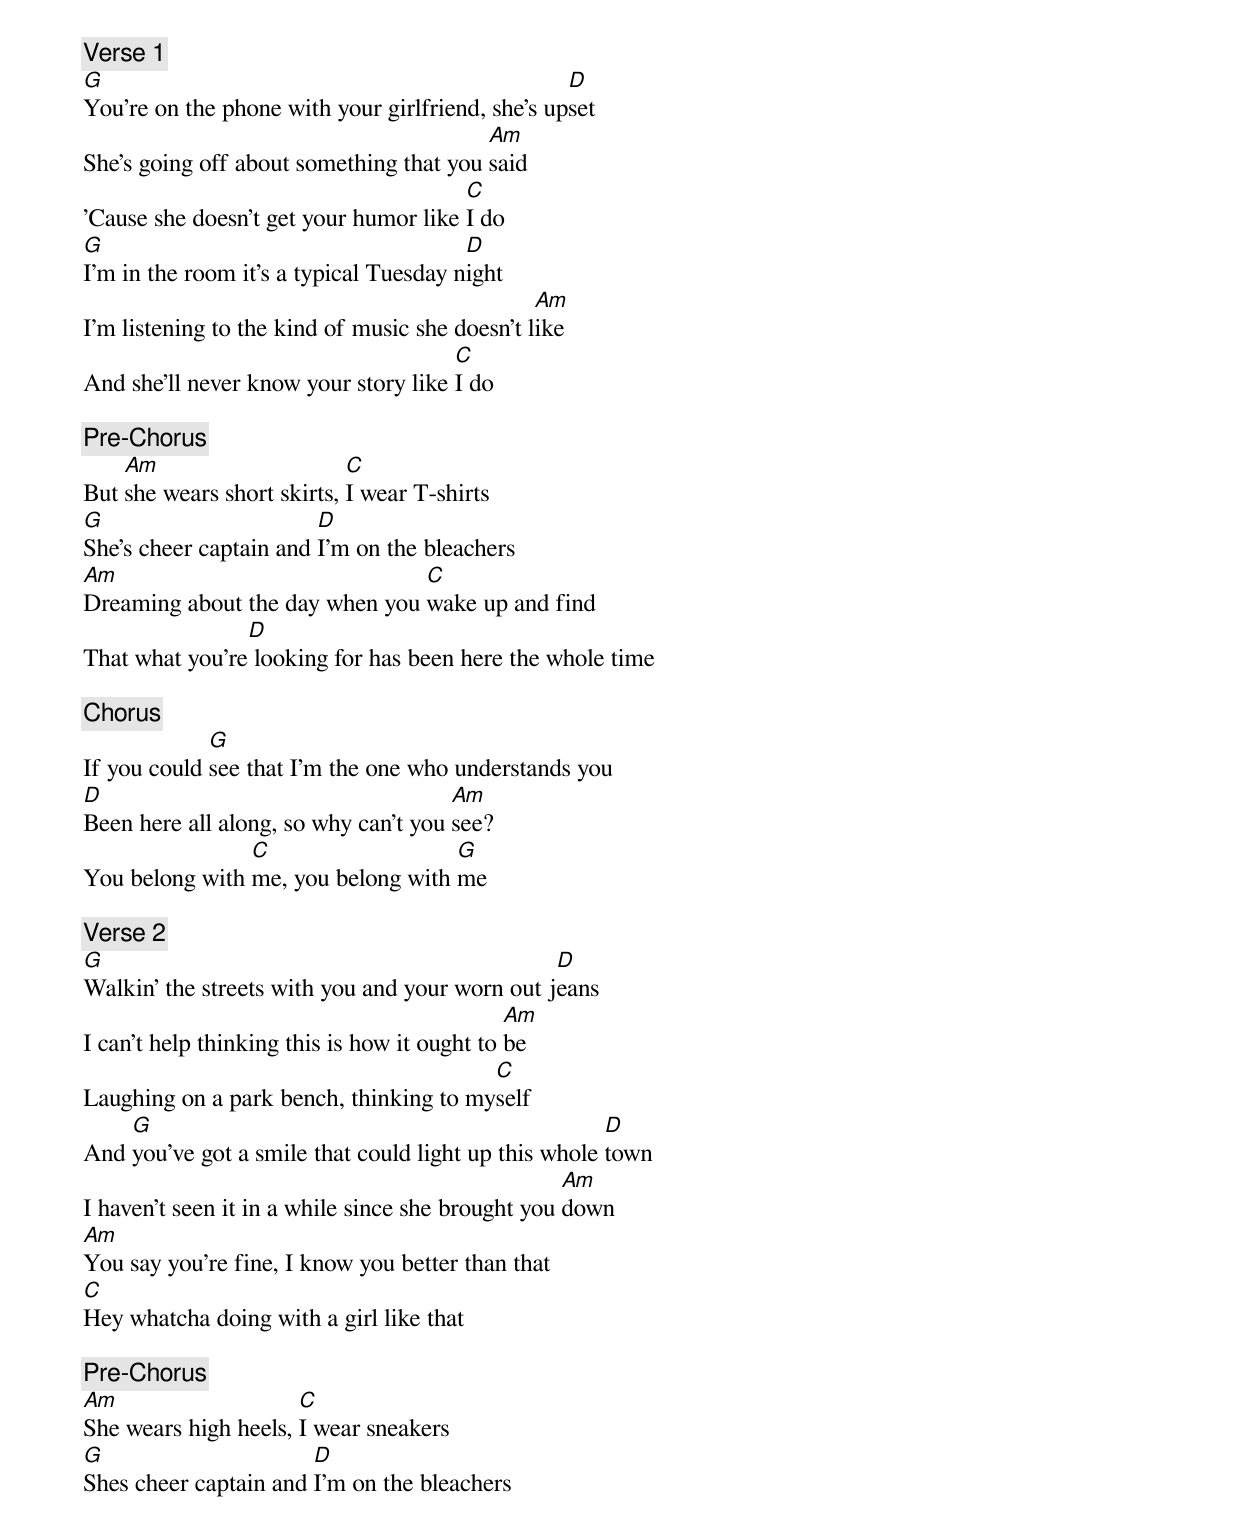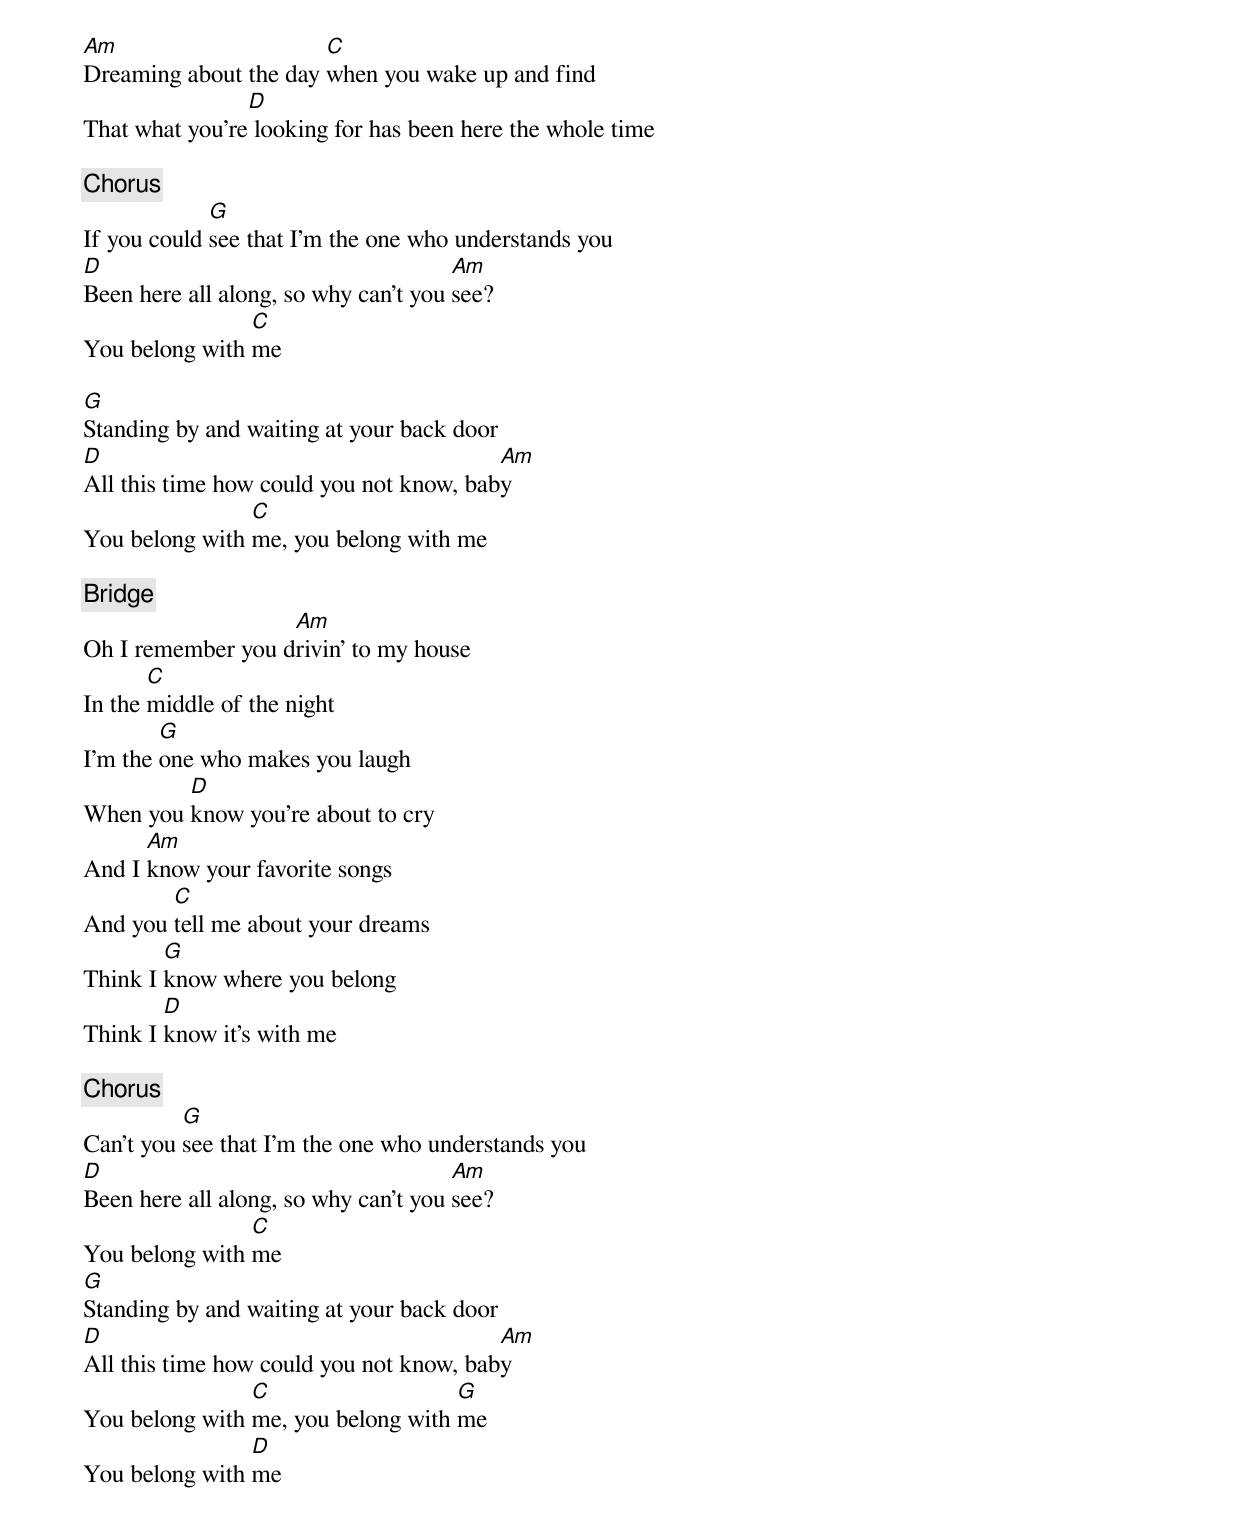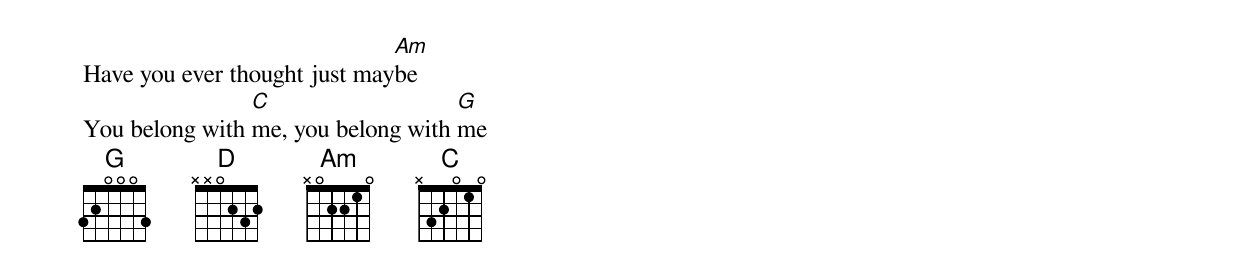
[Verse 1]
G                                                 D
You're on the phone with your girlfriend, she's upset
                                         Am
She's going off about something that you said
                                       C
'Cause she doesn't get your humor like I do
G                                       D
I'm in the room it's a typical Tuesday night
                                                Am
I'm listening to the kind of music she doesn't like
                                      C
And she'll never know your story like I do

[Pre-Chorus]
    Am                      C
But she wears short skirts, I wear T-shirts
G                       D
She's cheer captain and I'm on the bleachers
Am                              C
Dreaming about the day when you wake up and find
                D
That what you're looking for has been here the whole time

[Chorus]
             G
If you could see that I'm the one who understands you
D                                     Am
Been here all along, so why can't you see?
                C                   G
You belong with me, you belong with me

[Verse 2]
G                                               D
Walkin' the streets with you and your worn out jeans
                                              Am
I can't help thinking this is how it ought to be
                                        C
Laughing on a park bench, thinking to myself
    G                                                 D
And you've got a smile that could light up this whole town
                                                   Am
I haven't seen it in a while since she brought you down
Am
You say you're fine, I know you better than that
C
Hey whatcha doing with a girl like that

[Pre-Chorus]
Am                    C
She wears high heels, I wear sneakers
G                      D
Shes cheer captain and I'm on the bleachers
Am                     C
Dreaming about the day when you wake up and find
                D
That what you're looking for has been here the whole time

[Chorus]
             G
If you could see that I'm the one who understands you
D                                     Am
Been here all along, so why can't you see?
                C
You belong with me

G
Standing by and waiting at your back door
D                                        Am
All this time how could you not know, baby
                C
You belong with me, you belong with me

[Bridge]
                   Am
Oh I remember you drivin' to my house
       C
In the middle of the night
        G
I'm the one who makes you laugh
         D
When you know you're about to cry
      Am
And I know your favorite songs
        C
And you tell me about your dreams
        G
Think I know where you belong
        D
Think I know it's with me

[Chorus]
          G
Can't you see that I'm the one who understands you
D                                     Am
Been here all along, so why can't you see?
                C
You belong with me
G
Standing by and waiting at your back door
D                                        Am
All this time how could you not know, baby
                C                   G
You belong with me, you belong with me
                D
You belong with me
                              Am
Have you ever thought just maybe
                C                   G
You belong with me, you belong with me
